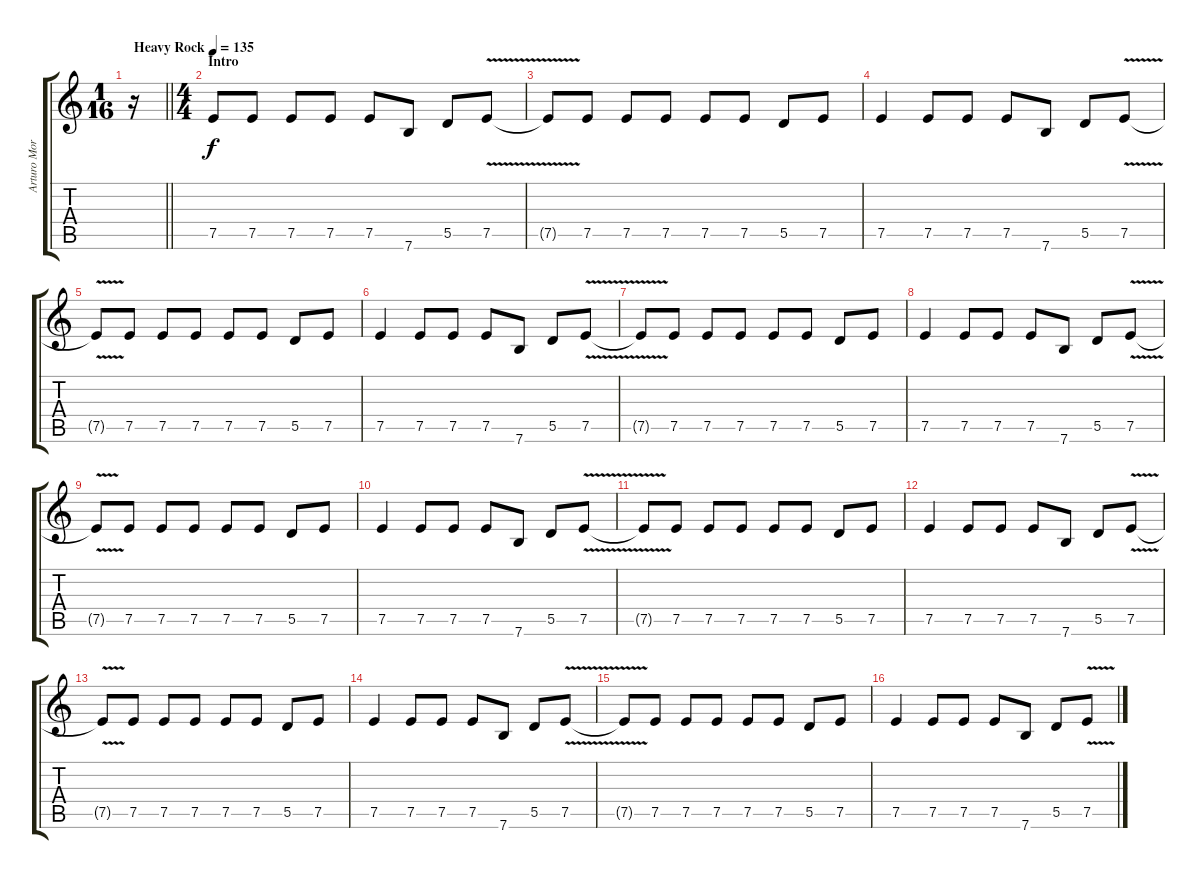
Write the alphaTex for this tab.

\track ("Arturo Morras" "Arturo Mor") {instrument distortionguitar}
\staff {score tabs}
\tuning (E4 B3 G3 D3 A2 E2) {hide}
\ts (1 16)
\tempo (135 "Heavy Rock")
\clef g2
\barLineRight lightlight
\ks c
r.16{dy f instrument distortionguitar} |
\ts (4 4)
\section ("" "Intro")
7.5.8 7.5.8 7.5.8 7.5.8 7.5.8 7.6.8 5.5.8 7.5{v}.8 |
7.5{t}.8 7.5.8 7.5.8 7.5.8 7.5.8 7.5.8 5.5.8 7.5.8 |
7.5.4 7.5.8 7.5.8 7.5.8 7.6.8 5.5.8 7.5{v}.8 |
7.5{t}.8 7.5.8 7.5.8 7.5.8 7.5.8 7.5.8 5.5.8 7.5.8 |
7.5.4 7.5.8 7.5.8 7.5.8 7.6.8 5.5.8 7.5{v}.8 |
7.5{t}.8 7.5.8 7.5.8 7.5.8 7.5.8 7.5.8 5.5.8 7.5.8 |
7.5.4 7.5.8 7.5.8 7.5.8 7.6.8 5.5.8 7.5{v}.8 |
7.5{t}.8 7.5.8 7.5.8 7.5.8 7.5.8 7.5.8 5.5.8 7.5.8 |
7.5.4 7.5.8 7.5.8 7.5.8 7.6.8 5.5.8 7.5{v}.8 |
7.5{t}.8 7.5.8 7.5.8 7.5.8 7.5.8 7.5.8 5.5.8 7.5.8 |
7.5.4 7.5.8 7.5.8 7.5.8 7.6.8 5.5.8 7.5{v}.8 |
7.5{t}.8 7.5.8 7.5.8 7.5.8 7.5.8 7.5.8 5.5.8 7.5.8 |
7.5.4 7.5.8 7.5.8 7.5.8 7.6.8 5.5.8 7.5{v}.8 |
7.5{t}.8 7.5.8 7.5.8 7.5.8 7.5.8 7.5.8 5.5.8 7.5.8 |
7.5.4 7.5.8 7.5.8 7.5.8 7.6.8 5.5.8 7.5{v}.8
